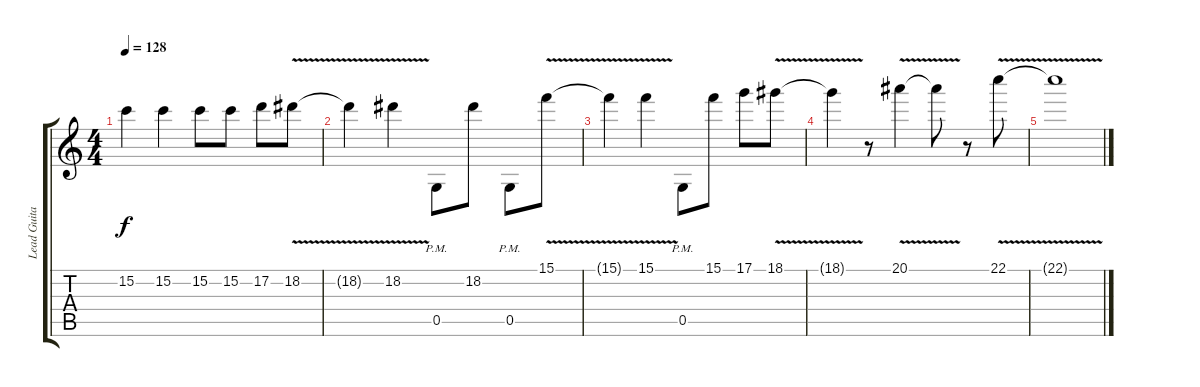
\track ("Lead Guitar 1" "Lead Guita") {instrument overdrivenguitar}
\staff {score tabs}
\tuning (D4 A3 F3 C3 G2 D2) {hide}
\ts (4 4)
\tempo 128
\clef g2
\ks c
15.2{t}.4{dy f} 15.2.4 15.2.8 15.2.8 17.2.8 18.2{v}.8 |
18.2{t}.4 18.2{v}.4 0.5{pm}.8 18.2.8 0.5{pm}.8 15.1{v}.8 |
15.1{t}.4 15.1{v}.4 0.5{pm}.8 15.1.8 17.1.8 18.1{v}.8 |
18.1{t}.4 r.8 20.1{v}.4 20.1{t}.8 r.8 22.1{v}.8 |
22.1{t}.1
